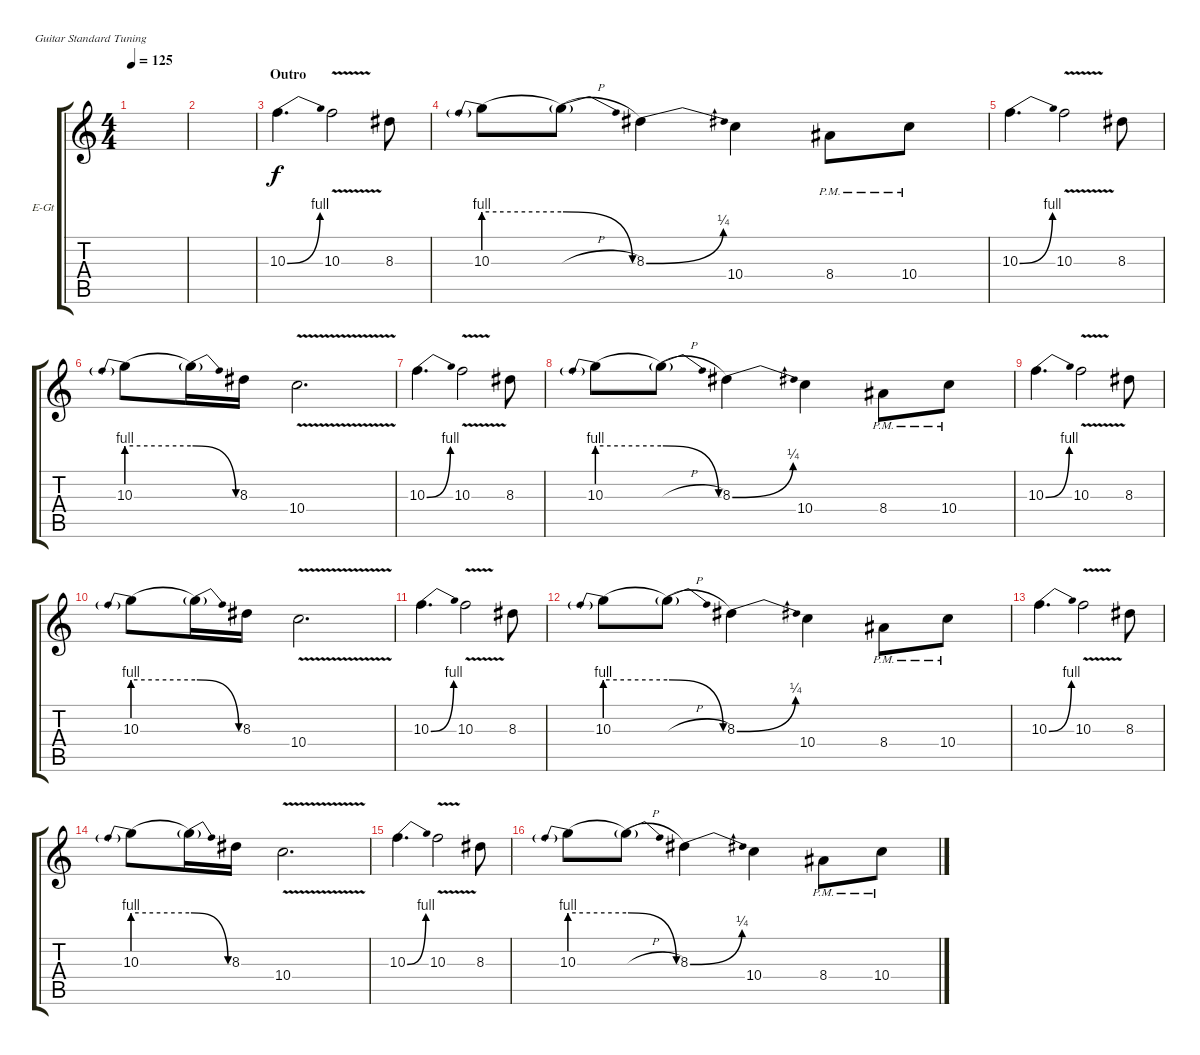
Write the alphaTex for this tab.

\bracketExtendMode groupsimilarinstruments
\firstSystemTrackNameOrientation horizontal
\otherSystemsTrackNameOrientation horizontal
\track ("Richie Sambora (Lead)" "E-Gt") {instrument overdrivenguitar}
\staff {score tabs}
\tuning (E4 B3 G3 D3 A2 E2)
\ts (4 4)
\tempo 125
\clef g2
\ks c
|
|
\section ("" "Outro")
10.3{be (bend 0 0 60 4)}.4{d} 10.3{v}.2 8.3.8 |
10.3{be (prebend 0 4 60 4)}.8 10.3{be (release 12.6 4 46.199999999999996 0) h t}.8 8.3{be (bend 0 0 14.399999999999999 1)}.4 10.4.4 8.4{pm}.8 10.4{pm}.8 |
10.3{be (bend 0 0 60 4)}.4{d} 10.3{v}.2 8.3.8 |
10.3{be (prebend 0 4 60 4)}.8 10.3{be (release 18 4 48.6 0) t}.16 8.3.16 10.4{v}.2{d} |
10.3{be (bend 0 0 60 4)}.4{d} 10.3{v}.2 8.3.8 |
10.3{be (prebend 0 4 60 4)}.8 10.3{be (release 12.6 4 46.199999999999996 0) h t}.8 8.3{be (bend 0 0 14.399999999999999 1)}.4 10.4.4 8.4{pm}.8 10.4{pm}.8 |
10.3{be (bend 0 0 60 4)}.4{d} 10.3{v}.2 8.3.8 |
10.3{be (prebend 0 4 60 4)}.8 10.3{be (release 18 4 48.6 0) t}.16 8.3.16 10.4{v}.2{d} |
10.3{be (bend 0 0 60 4)}.4{d} 10.3{v}.2 8.3.8 |
10.3{be (prebend 0 4 60 4)}.8 10.3{be (release 12.6 4 46.199999999999996 0) h t}.8 8.3{be (bend 0 0 14.399999999999999 1)}.4 10.4.4 8.4{pm}.8 10.4{pm}.8 |
10.3{be (bend 0 0 60 4)}.4{d} 10.3{v}.2 8.3.8 |
10.3{be (prebend 0 4 60 4)}.8 10.3{be (release 18 4 48.6 0) t}.16 8.3.16 10.4{v}.2{d} |
10.3{be (bend 0 0 60 4)}.4{d} 10.3{v}.2 8.3.8 |
10.3{be (prebend 0 4 60 4)}.8 10.3{be (release 12.6 4 46.199999999999996 0) h t}.8 8.3{be (bend 0 0 14.399999999999999 1)}.4 10.4.4 8.4{pm}.8 10.4{pm}.8
